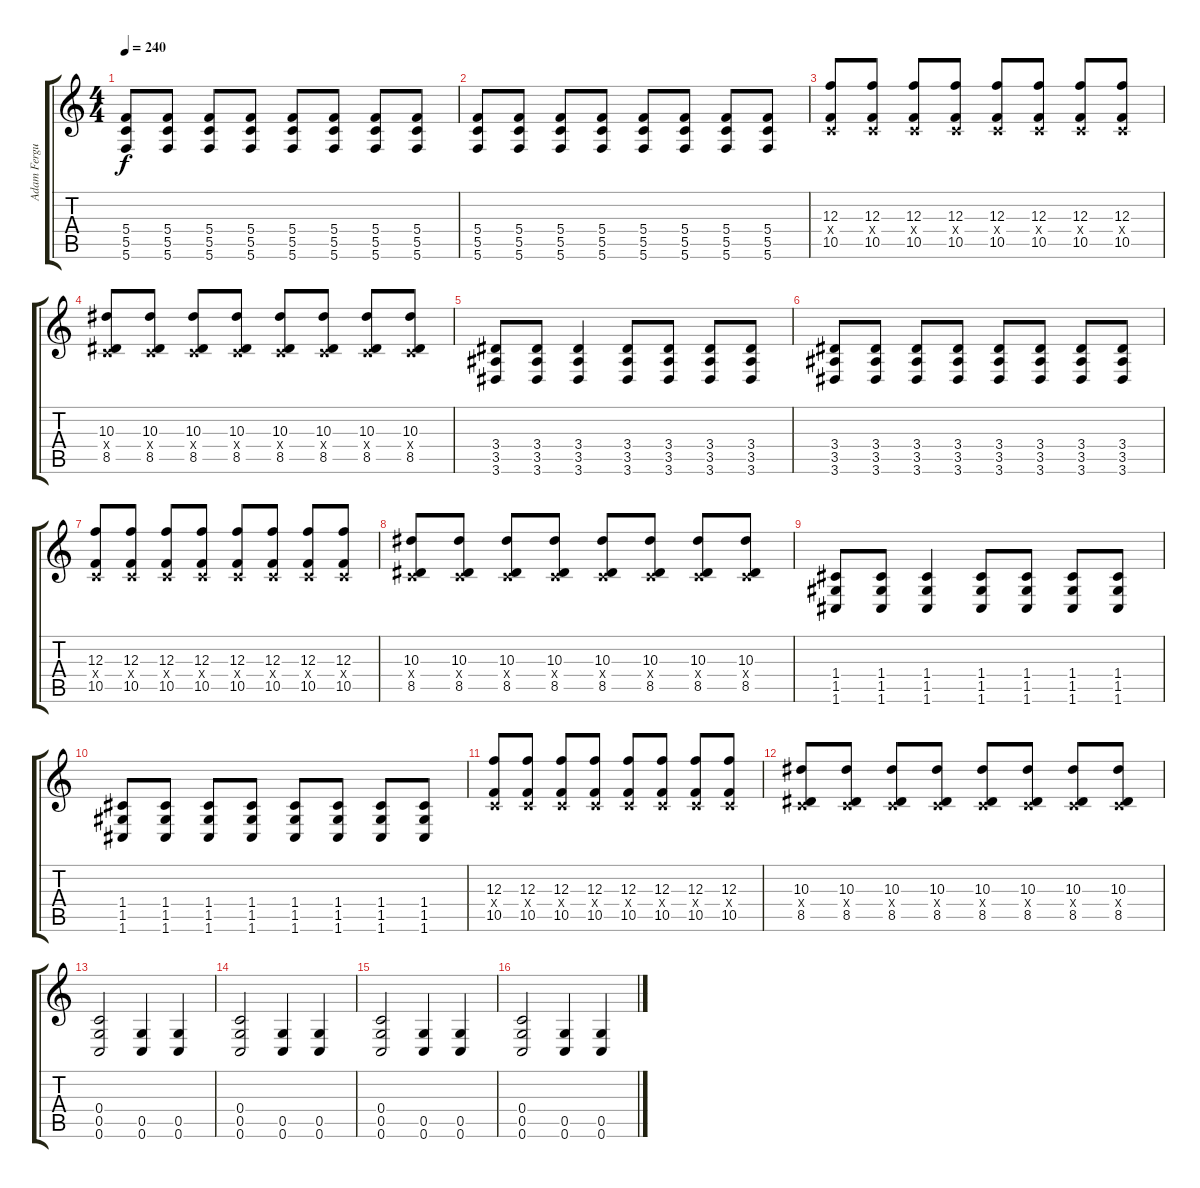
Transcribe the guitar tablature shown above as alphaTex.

\track ("Adam Ferguson - Guitar" "Adam Fergu") {instrument distortionguitar}
\staff {score tabs}
\tuning (D4 A3 F3 C3 G2 C2) {hide}
\ts (4 4)
\tempo 240
\clef g2
\ks c
(5.4 5.5 5.6).8{dy f} (5.4 5.5 5.6).8 (5.4 5.5 5.6).8 (5.4 5.5 5.6).8 (5.4 5.5 5.6).8 (5.4 5.5 5.6).8 (5.4 5.5 5.6).8 (5.4 5.5 5.6).8 |
(5.4 5.5 5.6).8 (5.4 5.5 5.6).8 (5.4 5.5 5.6).8 (5.4 5.5 5.6).8 (5.4 5.5 5.6).8 (5.4 5.5 5.6).8 (5.4 5.5 5.6).8 (5.4 5.5 5.6).8 |
(12.3 0.4{x} 10.5).8 (12.3 0.4{x} 10.5).8 (12.3 0.4{x} 10.5).8 (12.3 0.4{x} 10.5).8 (12.3 0.4{x} 10.5).8 (12.3 0.4{x} 10.5).8 (12.3 0.4{x} 10.5).8 (12.3 0.4{x} 10.5).8 |
(10.3 0.4{x} 8.5).8 (10.3 0.4{x} 8.5).8 (10.3 0.4{x} 8.5).8 (10.3 0.4{x} 8.5).8 (10.3 0.4{x} 8.5).8 (10.3 0.4{x} 8.5).8 (10.3 0.4{x} 8.5).8 (10.3 0.4{x} 8.5).8 |
(3.4 3.5 3.6).8 (3.4 3.5 3.6).8 (3.4 3.5 3.6).4 (3.4 3.5 3.6).8 (3.4 3.5 3.6).8 (3.4 3.5 3.6).8 (3.4 3.5 3.6).8 |
(3.4 3.5 3.6).8 (3.4 3.5 3.6).8 (3.4 3.5 3.6).8 (3.4 3.5 3.6).8 (3.4 3.5 3.6).8 (3.4 3.5 3.6).8 (3.4 3.5 3.6).8 (3.4 3.5 3.6).8 |
(12.3 0.4{x} 10.5).8 (12.3 0.4{x} 10.5).8 (12.3 0.4{x} 10.5).8 (12.3 0.4{x} 10.5).8 (12.3 0.4{x} 10.5).8 (12.3 0.4{x} 10.5).8 (12.3 0.4{x} 10.5).8 (12.3 0.4{x} 10.5).8 |
(10.3 0.4{x} 8.5).8 (10.3 0.4{x} 8.5).8 (10.3 0.4{x} 8.5).8 (10.3 0.4{x} 8.5).8 (10.3 0.4{x} 8.5).8 (10.3 0.4{x} 8.5).8 (10.3 0.4{x} 8.5).8 (10.3 0.4{x} 8.5).8 |
(1.4 1.5 1.6).8 (1.4 1.5 1.6).8 (1.4 1.5 1.6).4 (1.4 1.5 1.6).8 (1.4 1.5 1.6).8 (1.4 1.5 1.6).8 (1.4 1.5 1.6).8 |
(1.4 1.5 1.6).8 (1.4 1.5 1.6).8 (1.4 1.5 1.6).8 (1.4 1.5 1.6).8 (1.4 1.5 1.6).8 (1.4 1.5 1.6).8 (1.4 1.5 1.6).8 (1.4 1.5 1.6).8 |
(12.3 0.4{x} 10.5).8 (12.3 0.4{x} 10.5).8 (12.3 0.4{x} 10.5).8 (12.3 0.4{x} 10.5).8 (12.3 0.4{x} 10.5).8 (12.3 0.4{x} 10.5).8 (12.3 0.4{x} 10.5).8 (12.3 0.4{x} 10.5).8 |
(10.3 0.4{x} 8.5).8 (10.3 0.4{x} 8.5).8 (10.3 0.4{x} 8.5).8 (10.3 0.4{x} 8.5).8 (10.3 0.4{x} 8.5).8 (10.3 0.4{x} 8.5).8 (10.3 0.4{x} 8.5).8 (10.3 0.4{x} 8.5).8 |
(0.4 0.5 0.6).2 (0.5 0.6).4 (0.5 0.6).4 |
(0.4 0.5 0.6).2 (0.5 0.6).4 (0.5 0.6).4 |
(0.4 0.5 0.6).2 (0.5 0.6).4 (0.5 0.6).4 |
(0.4 0.5 0.6).2 (0.5 0.6).4 (0.5 0.6).4
